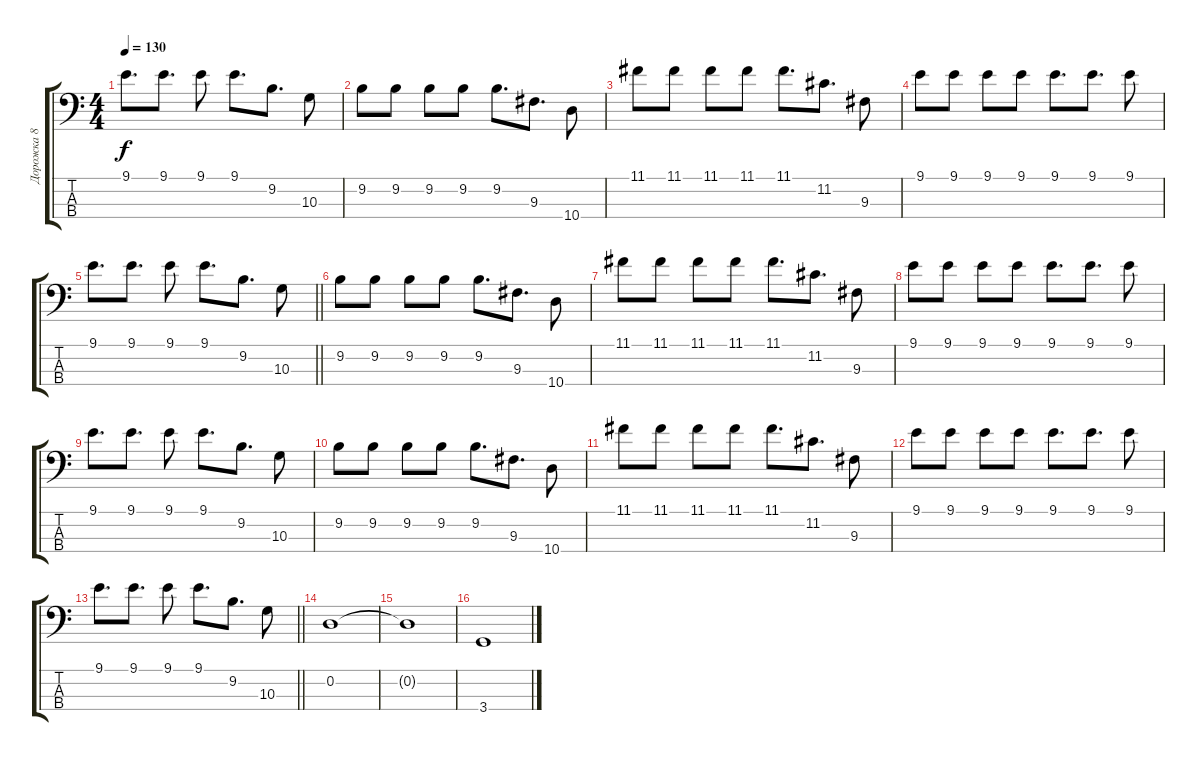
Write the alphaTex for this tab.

\track ("Дорожка 8" "Дорожка 8") {instrument electricbassfinger}
\staff {score tabs}
\tuning (G2 D2 A1 E1) {hide}
\ts (4 4)
\tempo 130
\clef f4
\ks c
9.1.8{d dy f} 9.1.8{d} 9.1.8 9.1.8{d} 9.2.8{d} 10.3.8 |
9.2.8 9.2.8 9.2.8 9.2.8 9.2.8{d} 9.3.8{d} 10.4.8 |
11.1.8 11.1.8 11.1.8 11.1.8 11.1.8{d} 11.2.8{d} 9.3.8 |
9.1.8 9.1.8 9.1.8 9.1.8 9.1.8{d} 9.1.8{d} 9.1.8 |
\barLineRight lightlight
9.1.8{d} 9.1.8{d} 9.1.8 9.1.8{d} 9.2.8{d} 10.3.8 |
9.2.8 9.2.8 9.2.8 9.2.8 9.2.8{d} 9.3.8{d} 10.4.8 |
11.1.8 11.1.8 11.1.8 11.1.8 11.1.8{d} 11.2.8{d} 9.3.8 |
9.1.8 9.1.8 9.1.8 9.1.8 9.1.8{d} 9.1.8{d} 9.1.8 |
9.1.8{d} 9.1.8{d} 9.1.8 9.1.8{d} 9.2.8{d} 10.3.8 |
9.2.8 9.2.8 9.2.8 9.2.8 9.2.8{d} 9.3.8{d} 10.4.8 |
11.1.8 11.1.8 11.1.8 11.1.8 11.1.8{d} 11.2.8{d} 9.3.8 |
9.1.8 9.1.8 9.1.8 9.1.8 9.1.8{d} 9.1.8{d} 9.1.8 |
\barLineRight lightlight
9.1.8{d} 9.1.8{d} 9.1.8 9.1.8{d} 9.2.8{d} 10.3.8 |
0.2.1 |
0.2{t}.1 |
3.4.1
